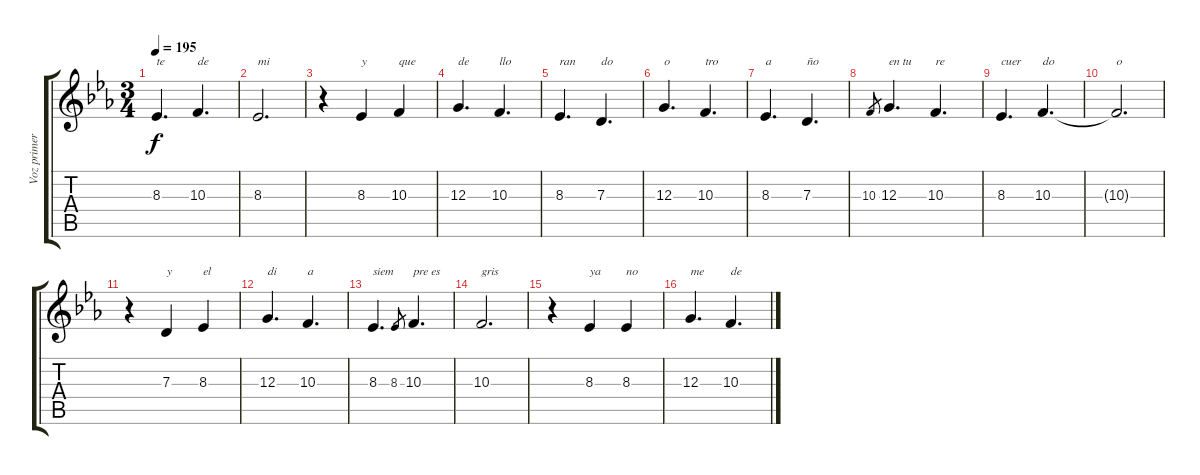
\track ("Voz primera" "Voz primer") {instrument clarinet}
\staff {score tabs}
\tuning (E4 B3 G3 D3 A2 E2) {hide}
\ts (3 4)
\tempo 195
\clef g2
\ks eb
8.3.4{d txt "te" dy f} 10.3.4{d txt "de"} |
8.3.2{d txt "mi"} |
r.4 8.3.4{txt "y"} 10.3.4{txt "que"} |
12.3.4{d txt "de"} 10.3.4{d txt "llo"} |
8.3.4{d txt "ran"} 7.3.4{d txt "do"} |
12.3.4{d txt "o"} 10.3.4{d txt "tro"} |
8.3.4{d txt "a"} 7.3.4{d txt "ño"} |
10.3.8{gr} 12.3.4{d txt "en tu"} 10.3.4{d txt "re"} |
8.3.4{d txt "cuer"} 10.3.4{d txt "do"} |
10.3{t}.2{d txt "o"} |
r.4 7.3.4{txt "y"} 8.3.4{txt "el"} |
12.3.4{d txt "di"} 10.3.4{d txt "a"} |
8.3.4{d txt "siem"} 8.3.8{gr} 10.3.4{d txt "pre es"} |
10.3.2{d txt "gris"} |
r.4 8.3.4{txt "ya"} 8.3.4{txt "no"} |
12.3.4{d txt "me"} 10.3.4{d txt "de"}
